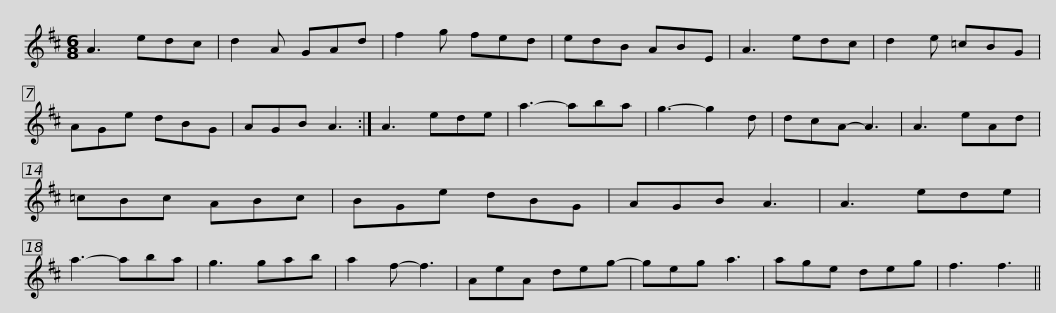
X:1
L:1/8
M:6/8
I:linebreak $
K:D
V:1 treble
V:1
 A3 edc | d2 A GAd | f2 g fed | edB ABE | A3 edc | %5
 d2 e =cBG | AGe dBG | AGB A3 :|$ A3 ede | a3- aba | %10
 g3- g2 d | dcA- A3 | A3 eAd | =cBc ABc | BGe dBG | %15
 AGB A3 | A3 ede |$ a3- aba | g3 gab | a2 f- f3 | %20
 AeA deg- | geg a3 | age deg | f3 f3 || %24
